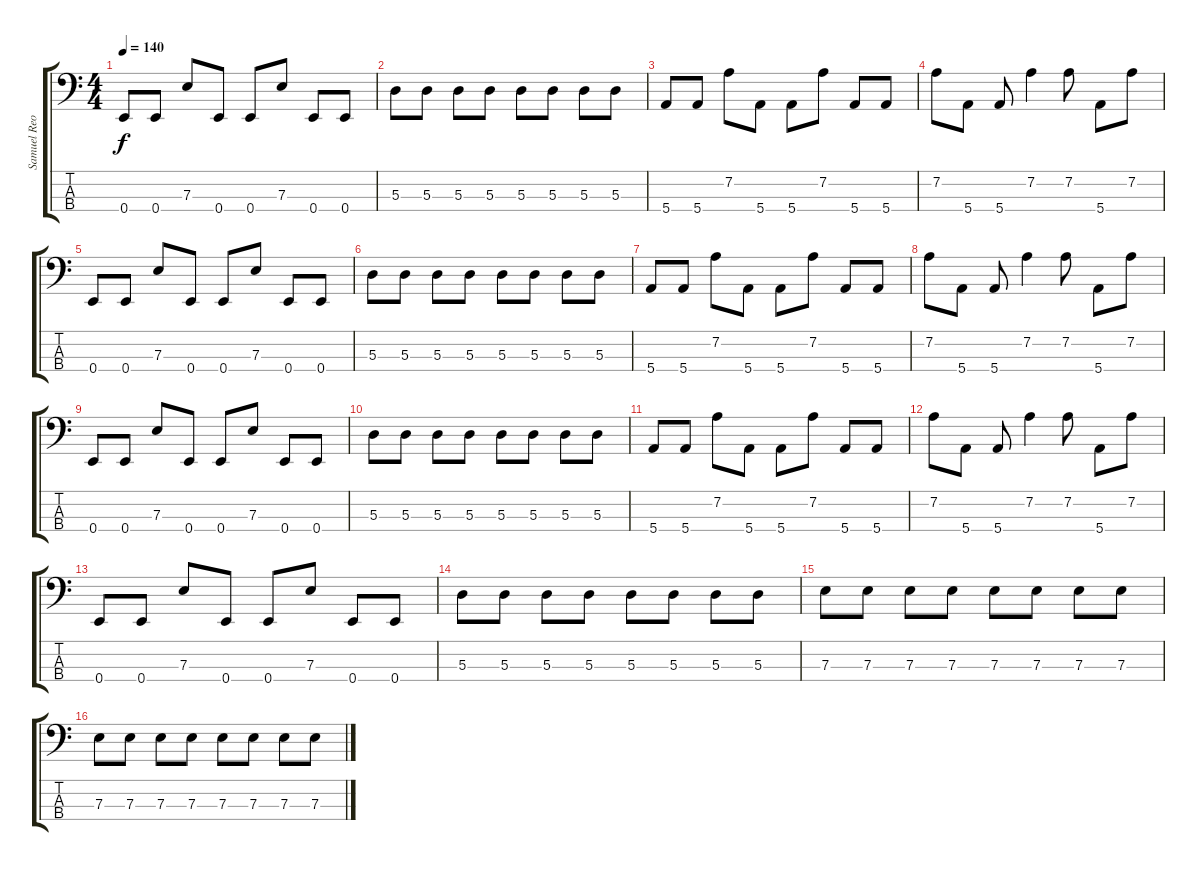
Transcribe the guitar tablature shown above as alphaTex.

\track ("Samuel Reoli" "Samuel Reo") {instrument electricbasspick}
\staff {score tabs}
\tuning (G2 D2 A1 E1) {hide}
\ts (4 4)
\tempo 140
\clef f4
\ks c
0.4.8{dy f} 0.4.8 7.3.8 0.4.8 0.4.8 7.3.8 0.4.8 0.4.8 |
5.3.8 5.3.8 5.3.8 5.3.8 5.3.8 5.3.8 5.3.8 5.3.8 |
5.4.8 5.4.8 7.2.8 5.4.8 5.4.8 7.2.8 5.4.8 5.4.8 |
7.2.8 5.4.8 5.4.8 7.2.4 7.2.8 5.4.8 7.2.8 |
0.4.8 0.4.8 7.3.8 0.4.8 0.4.8 7.3.8 0.4.8 0.4.8 |
5.3.8 5.3.8 5.3.8 5.3.8 5.3.8 5.3.8 5.3.8 5.3.8 |
5.4.8 5.4.8 7.2.8 5.4.8 5.4.8 7.2.8 5.4.8 5.4.8 |
7.2.8 5.4.8 5.4.8 7.2.4 7.2.8 5.4.8 7.2.8 |
0.4.8 0.4.8 7.3.8 0.4.8 0.4.8 7.3.8 0.4.8 0.4.8 |
5.3.8 5.3.8 5.3.8 5.3.8 5.3.8 5.3.8 5.3.8 5.3.8 |
5.4.8 5.4.8 7.2.8 5.4.8 5.4.8 7.2.8 5.4.8 5.4.8 |
7.2.8 5.4.8 5.4.8 7.2.4 7.2.8 5.4.8 7.2.8 |
0.4.8 0.4.8 7.3.8 0.4.8 0.4.8 7.3.8 0.4.8 0.4.8 |
5.3.8 5.3.8 5.3.8 5.3.8 5.3.8 5.3.8 5.3.8 5.3.8 |
7.3.8 7.3.8 7.3.8 7.3.8 7.3.8 7.3.8 7.3.8 7.3.8 |
7.3.8 7.3.8 7.3.8 7.3.8 7.3.8 7.3.8 7.3.8 7.3.8
